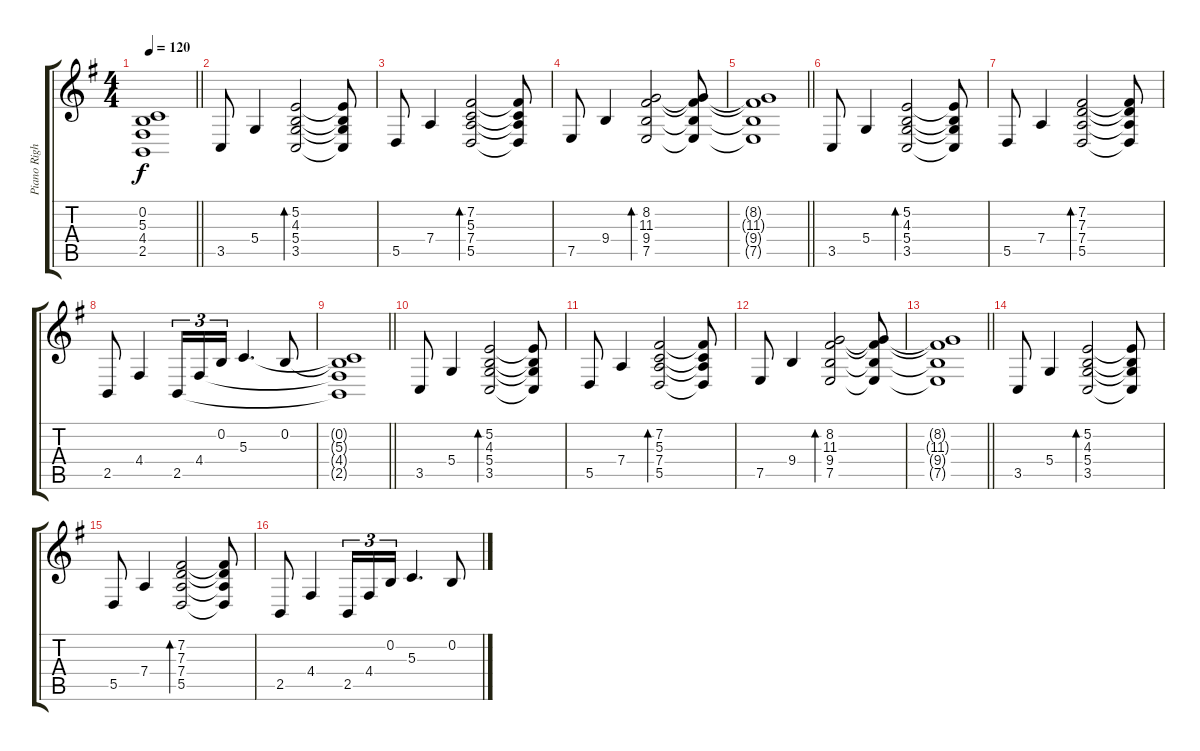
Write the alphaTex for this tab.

\track ("Piano Right Standard" "Piano Righ") {instrument acousticgrandpiano}
\staff {score tabs}
\tuning (E4 B3 G3 D3 A2 E2) {hide}
\ts (4 4)
\tempo 120
\clef g2
\barLineRight lightlight
\ks eminor
(0.2{t} 5.3{t} 4.4{t} 2.5{t}).1{dy f} |
3.5.8 5.4.4 (5.2 4.3 5.4 3.5).2{bd 480} (5.2{t} 4.3{t} 5.4{t} 3.5{t}).8 |
5.5.8 7.4.4 (7.2 5.3 7.4 5.5).2{bd 480} (7.2{t} 5.3{t} 7.4{t} 5.5{t}).8 |
7.5.8 9.4.4 (8.2 11.3 9.4 7.5).2{bd 480} (8.2{t} 11.3{t} 9.4{t} 7.5{t}).8 |
\barLineRight lightlight
(8.2{t} 11.3{t} 9.4{t} 7.5{t}).1 |
3.5.8 5.4.4 (5.2 4.3 5.4 3.5).2{bd 480} (5.2{t} 4.3{t} 5.4{t} 3.5{t}).8 |
5.5.8 7.4.4 (7.2 7.3 7.4 5.5).2{bd 480} (7.2{t} 7.3{t} 7.4{t} 5.5{t}).8 |
2.5.8 4.4.4 2.5.16{tu (3 2)} 4.4.16{tu (3 2)} 0.2.16{tu (3 2)} 5.3.4{d} 0.2.8 |
\barLineRight lightlight
(0.2{t} 5.3{t} 4.4{t} 2.5{t}).1 |
\section ("" "")
3.5.8 5.4.4 (5.2 4.3 5.4 3.5).2{bd 480} (5.2{t} 4.3{t} 5.4{t} 3.5{t}).8 |
5.5.8 7.4.4 (7.2 5.3 7.4 5.5).2{bd 480} (7.2{t} 5.3{t} 7.4{t} 5.5{t}).8 |
7.5.8 9.4.4 (8.2 11.3 9.4 7.5).2{bd 480} (8.2{t} 11.3{t} 9.4{t} 7.5{t}).8 |
\barLineRight lightlight
(8.2{t} 11.3{t} 9.4{t} 7.5{t}).1 |
3.5.8 5.4.4 (5.2 4.3 5.4 3.5).2{bd 480} (5.2{t} 4.3{t} 5.4{t} 3.5{t}).8 |
5.5.8 7.4.4 (7.2 7.3 7.4 5.5).2{bd 480} (7.2{t} 7.3{t} 7.4{t} 5.5{t}).8 |
2.5.8 4.4.4 2.5.16{tu (3 2)} 4.4.16{tu (3 2)} 0.2.16{tu (3 2)} 5.3.4{d} 0.2.8
